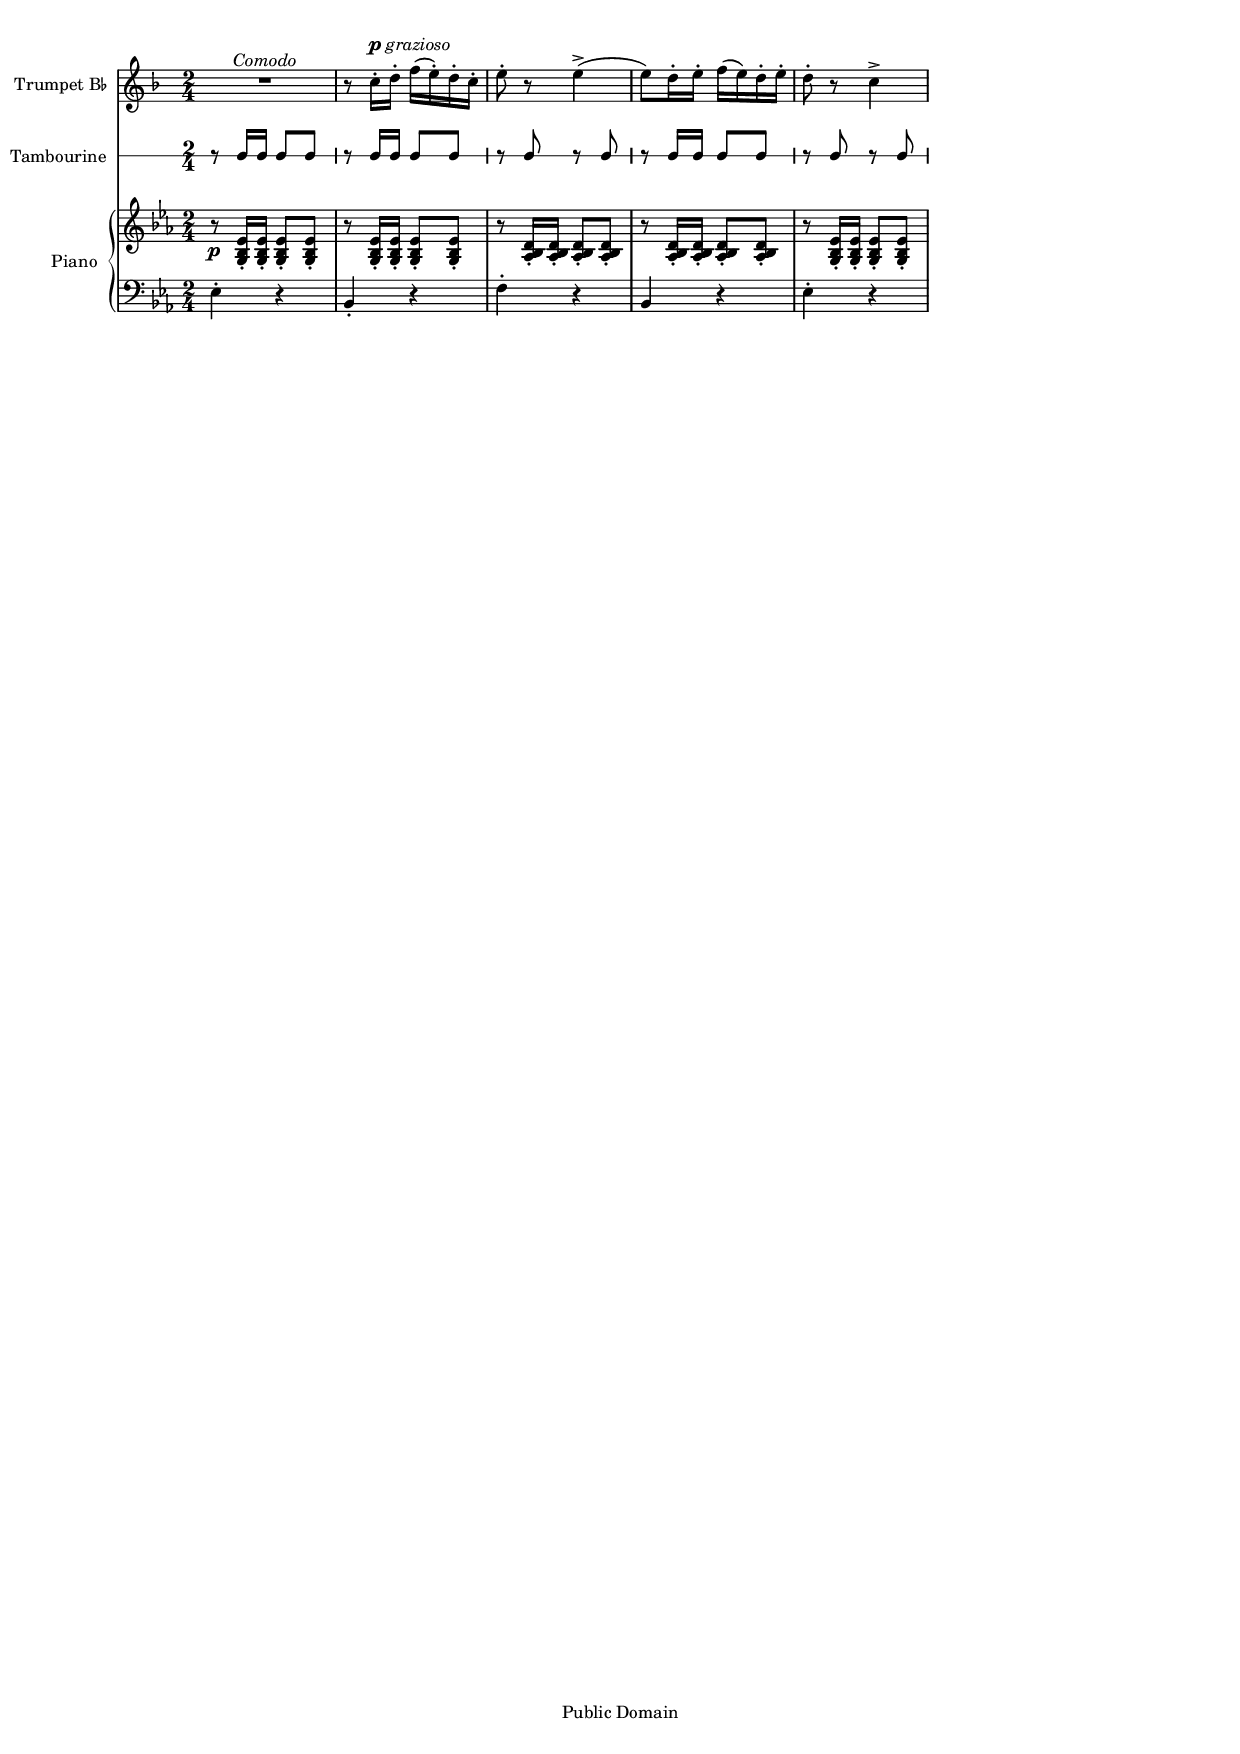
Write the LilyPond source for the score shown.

% DO NOT EDIT this file manually; it is automatically
% generated from Documentation/snippets/new
% Make any changes in Documentation/snippets/new/
% and then run scripts/auxiliar/makelsr.py
%
% This file is in the public domain.
%% Note: this file works from version 2.13.36
\version "2.14.0"
\include "catalan.ly"
#(set-global-staff-size 15)
\paper{
  ragged-right=##t
  line-width=17\cm
  indent=0\cm
}


\header {
  lsrtags = "headwords"
  texidoc = ""
  doctitle = "headword"
} % begin verbatim


\header {
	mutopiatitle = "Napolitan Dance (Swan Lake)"
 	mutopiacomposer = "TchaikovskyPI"
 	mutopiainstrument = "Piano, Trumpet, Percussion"
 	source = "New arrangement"
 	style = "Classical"
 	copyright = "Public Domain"
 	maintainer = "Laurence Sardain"
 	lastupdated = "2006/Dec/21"
%	title = "Le Lac des Cygnes"
%	subtitle = "Danse Napolitaine"
%	composer = "Piotr Ilitch Tchaïkovski"
%	arranger = "arr. Laurence Sardain"
%       footer = "Mutopia-2006/12/22-896"
}

trompette = \relative do'' {
  \clef treble
  \key mib \major
  \time 2/4
  R2^\markup { \italic Comodo } |
  r8 \once \override TextScript #'padding = #2.0
  sib16-.^\markup {\dynamic p \italic grazioso} do-. mib( re)-. do-. sib-. |
  re8-. r8 re4->( |
  re8) do16-. re-. mib( re) do-. re-. |
  do8-. r8 sib4-> |
}

tambourin = \relative do' {
  \time 2/4
  r8 do16 do do8 do |
  r8 do16 do do8 do |
  r8 do r do |
  r8 do16 do do8 do |
  r8 do r do |
}

tambourinMidi = \drummode {
  \time 2/4
  r8 tamb16 tamb tamb8 tamb |
  r8 tamb16 tamb tamb8 tamb |
  r8 tamb r tamb |
  r8 tamb16 tamb tamb8 tamb |
  r8 tamb r tamb |
}

upper = \relative do' {
  \clef treble
  \key mib \major
  \time 2/4
  r8\p <sol sib mib>16-. <sol sib mib>-. <sol sib mib>8-. <sol sib mib>-. |
  r8 <sol sib mib>16-. <sol sib mib>-. <sol sib mib>8-. <sol sib mib>-. |
  r8 <lab sib re>16-. <lab sib re>-. <lab sib re>8-. <lab sib re>-. |
  r8 <lab sib re>16-. <lab sib re>-. <lab sib re>8-. <lab sib re>-. |
  r8 <sol sib mib>16-. <sol sib mib>-. <sol sib mib>8-. <sol sib mib>-. |
}

lower = \relative do {
  \clef bass
  \key mib \major
  \time 2/4
  mib4-. r4 |
  sib-. r |
  fa'-. r |
  sib, r |
  mib4-. r4 |
}


\score {
  <<
    \context Staff = "trumpet" <<
      \set Staff.instrumentName = \markup { "Trumpet" \concat{ B \teeny \raise #0.4 \flat } }
      \transpose sib do'
      \trompette
    >>
    \context RhythmicStaff = "tambourin" <<
      \set Staff.instrumentName = "Tambourine"
      \tambourin
    >>
    \context PianoStaff = "prima" <<
      \set PianoStaff.instrumentName = "Piano  "
      \context Staff = "uppera" \upper
      \context Staff = "lowera" \lower
    >>
  >>
  \layout { }
}
\score {
  <<
    \context Staff = "trumpet" {
      \set Staff.midiInstrument = "trumpet"
      \trompette
    }
    \context DrumStaff = "tambourin" {
      \tambourinMidi
    }
    \context Staff = "piano" <<
      \upper
      \lower
    >>
  >>
  \midi {
    \context {
      \Score
      tempoWholesPerMinute = #(ly:make-moment 72 4)
    }
  }
}

